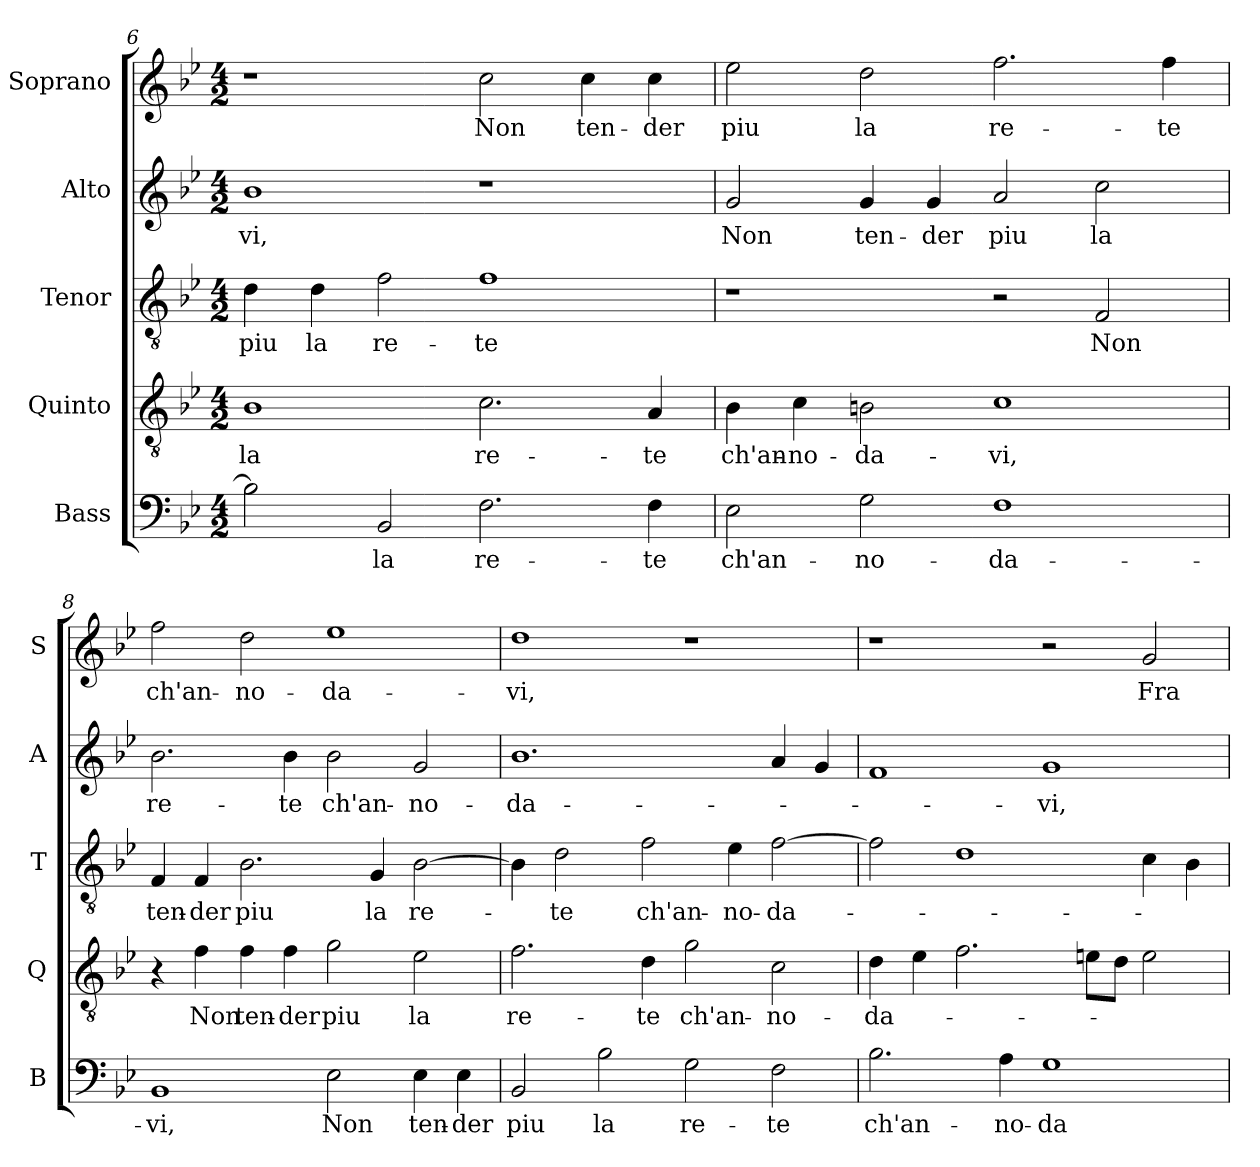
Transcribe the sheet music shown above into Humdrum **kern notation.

**kern	**text	**kern	**text	**kern	**text	**kern	**text	**kern	**text
*part5	*part5	*part4	*part4	*part3	*part3	*part2	*part2	*part1	*part1
*staff5	*staff5	*staff4	*staff4	*staff3	*staff3	*staff2	*staff2	*staff1	*staff1
*I"Bass	*	*I"Quinto	*	*I"Tenor	*	*I"Alto	*	*I"Soprano	*
*I'B	*	*I'Q	*	*I'T	*	*I'A	*	*I'S	*
*clefF4	*	*clefGv2	*	*clefGv2	*	*clefG2	*	*clefG2	*
*k[b-e-]	*	*k[b-e-]	*	*k[b-e-]	*	*k[b-e-]	*	*k[b-e-]	*
*B-:	*	*B-:	*	*B-:	*	*B-:	*	*B-:	*
*M4/2	*	*M4/2	*	*M4/2	*	*M4/2	*	*M4/2	*
=6	=6	=6	=6	=6	=6	=6	=6	=6	=6
!	!	!	!LO:LY:b	!	!	!	!	!	!
!	!	!	!	!	!LO:LY:b	!	!	!	!
!	!	!	!	!	!	!	!LO:LY:b	!	!
2B-\]	.	1B-	la	4d\	piu	1b-	-vi,	1r	.
!	!	!	!	!	!LO:LY:b	!	!	!	!
.	.	.	.	4d\	la	.	.	.	.
!	!LO:LY:b	!	!	!	!	!	!	!	!
!	!	!	!	!	!LO:LY:b	!	!	!	!
2BB-/	la	.	.	2f\	re-	.	.	.	.
!	!LO:LY:b	!	!	!	!	!	!	!	!
!	!	!	!LO:LY:b	!	!	!	!	!	!
!	!	!	!	!	!LO:LY:b	!	!	!	!
!	!	!	!	!	!	!	!	!	!LO:LY:b
2.F\	re-	2.c\	re-	1f	-te	1r	.	2cc\	Non
!	!	!	!	!	!	!	!	!	!LO:LY:b
.	.	.	.	.	.	.	.	4cc\	ten-
!	!LO:LY:b	!	!	!	!	!	!	!	!
!	!	!	!LO:LY:b	!	!	!	!	!	!
!	!	!	!	!	!	!	!	!	!LO:LY:b
4F\	-te	4A/	-te	.	.	.	.	4cc\	-der
=7	=7	=7	=7	=7	=7	=7	=7	=7	=7
!	!LO:LY:b	!	!	!	!	!	!	!	!
!	!	!	!LO:LY:b	!	!	!	!	!	!
!	!	!	!	!	!	!	!LO:LY:b	!	!
!	!	!	!	!	!	!	!	!	!LO:LY:b
2E-\	ch'an-	4B-\	ch'an-	1r	.	2g/	Non	2ee-\	piu
!	!	!	!LO:LY:b	!	!	!	!	!	!
.	.	4c\	-no-	.	.	.	.	.	.
!	!LO:LY:b	!	!	!	!	!	!	!	!
!	!	!	!LO:LY:b	!	!	!	!	!	!
!	!	!	!	!	!	!	!LO:LY:b	!	!
!	!	!	!	!	!	!	!	!	!LO:LY:b
2G\	-no-	2Bn\	-da-	.	.	4g/	ten-	2dd\	la
!	!	!	!	!	!	!	!LO:LY:b	!	!
.	.	.	.	.	.	4g/	-der	.	.
!	!LO:LY:b	!	!	!	!	!	!	!	!
!	!	!	!LO:LY:b	!	!	!	!	!	!
!	!	!	!	!	!	!	!LO:LY:b	!	!
!	!	!	!	!	!	!	!	!	!LO:LY:b
1F	-da-	1c	-vi,	2r	.	2a/	piu	2.ff\	re-
!	!	!	!	!	!LO:LY:b	!	!	!	!
!	!	!	!	!	!	!	!LO:LY:b	!	!
.	.	.	.	2F/	Non	2cc\	la	.	.
!	!	!	!	!	!	!	!	!	!LO:LY:b
.	.	.	.	.	.	.	.	4ff\	-te
!!LO:PB:g=z
=8	=8	=8	=8	=8	=8	=8	=8	=8	=8
!	!LO:LY:b	!	!	!	!	!	!	!	!
!	!	!	!	!	!LO:LY:b	!	!	!	!
!	!	!	!	!	!	!	!LO:LY:b	!	!
!	!	!	!	!	!	!	!	!	!LO:LY:b
1BB-	-vi,	4r	.	4F/	ten-	2.b-\	re-	2ff\	ch'an-
!	!	!	!LO:LY:b	!	!	!	!	!	!
!	!	!	!	!	!LO:LY:b	!	!	!	!
.	.	4f\	Non	4F/	-der	.	.	.	.
!	!	!	!LO:LY:b	!	!	!	!	!	!
!	!	!	!	!	!LO:LY:b	!	!	!	!
!	!	!	!	!	!	!	!	!	!LO:LY:b
.	.	4f\	ten-	2.B-\	piu	.	.	2dd\	-no-
!	!	!	!LO:LY:b	!	!	!	!	!	!
!	!	!	!	!	!	!	!LO:LY:b	!	!
.	.	4f\	-der	.	.	4b-\	-te	.	.
!	!LO:LY:b	!	!	!	!	!	!	!	!
!	!	!	!LO:LY:b	!	!	!	!	!	!
!	!	!	!	!	!	!	!LO:LY:b	!	!
!	!	!	!	!	!	!	!	!	!LO:LY:b
2E-\	Non	2g\	piu	.	.	2b-\	ch'an-	1ee-	-da-
!	!	!	!	!	!LO:LY:b	!	!	!	!
.	.	.	.	4G/	la	.	.	.	.
!	!LO:LY:b	!	!	!	!	!	!	!	!
!	!	!	!LO:LY:b	!	!	!	!	!	!
!	!	!	!	!	!LO:LY:b	!	!	!	!
!	!	!	!	!	!	!	!LO:LY:b	!	!
4E-\	ten-	2e-\	la	[2B-\	re-	2g/	-no-	.	.
!	!LO:LY:b	!	!	!	!	!	!	!	!
4E-\	-der	.	.	.	.	.	.	.	.
=9	=9	=9	=9	=9	=9	=9	=9	=9	=9
!	!LO:LY:b	!	!	!	!	!	!	!	!
!	!	!	!LO:LY:b	!	!	!	!	!	!
!	!	!	!	!	!	!	!LO:LY:b	!	!
!	!	!	!	!	!	!	!	!	!LO:LY:b
2BB-/	piu	2.f\	re-	4B-\]	.	1.b-	-da-	1dd	-vi,
!	!	!	!	!	!LO:LY:b	!	!	!	!
.	.	.	.	2d\	-te	.	.	.	.
!	!LO:LY:b	!	!	!	!	!	!	!	!
2B-\	la	.	.	.	.	.	.	.	.
!	!	!	!LO:LY:b	!	!	!	!	!	!
!	!	!	!	!	!LO:LY:b	!	!	!	!
.	.	4d\	-te	2f\	ch'an-	.	.	.	.
!	!LO:LY:b	!	!	!	!	!	!	!	!
!	!	!	!LO:LY:b	!	!	!	!	!	!
2G\	re-	2g\	ch'an-	.	.	.	.	1r	.
!	!	!	!	!	!LO:LY:b	!	!	!	!
.	.	.	.	4e-\	-no-	.	.	.	.
!	!LO:LY:b	!	!	!	!	!	!	!	!
!	!	!	!LO:LY:b	!	!	!	!	!	!
!	!	!	!	!	!LO:LY:b	!	!	!	!
2F\	-te	2c\	-no-	[2f\	-da-	4a/	.	.	.
.	.	.	.	.	.	4g/	.	.	.
=10	=10	=10	=10	=10	=10	=10	=10	=10	=10
!	!LO:LY:b	!	!	!	!	!	!	!	!
!	!	!	!LO:LY:b	!	!	!	!	!	!
2.B-\	ch'an-	4d\	-da-	2f\]	.	1f	.	1r	.
.	.	4e-\	.	.	.	.	.	.	.
.	.	2.f\	.	1d	.	.	.	.	.
!	!LO:LY:b	!	!	!	!	!	!	!	!
4A\	-no-	.	.	.	.	.	.	.	.
!	!LO:LY:b	!	!	!	!	!	!	!	!
!	!	!	!	!	!	!	!LO:LY:b	!	!
1G	-da-	.	.	.	.	1g	-vi,	2r	.
.	.	8en\L	.	.	.	.	.	.	.
.	.	8d\J	.	.	.	.	.	.	.
!	!	!	!	!	!	!	!	!	!LO:LY:b
.	.	2e\	.	4c\	.	.	.	2g/	Fra
.	.	.	.	4B-\	.	.	.	.	.
=	=	=	=	=	=	=	=	=	=
*-	*-	*-	*-	*-	*-	*-	*-	*-	*-
